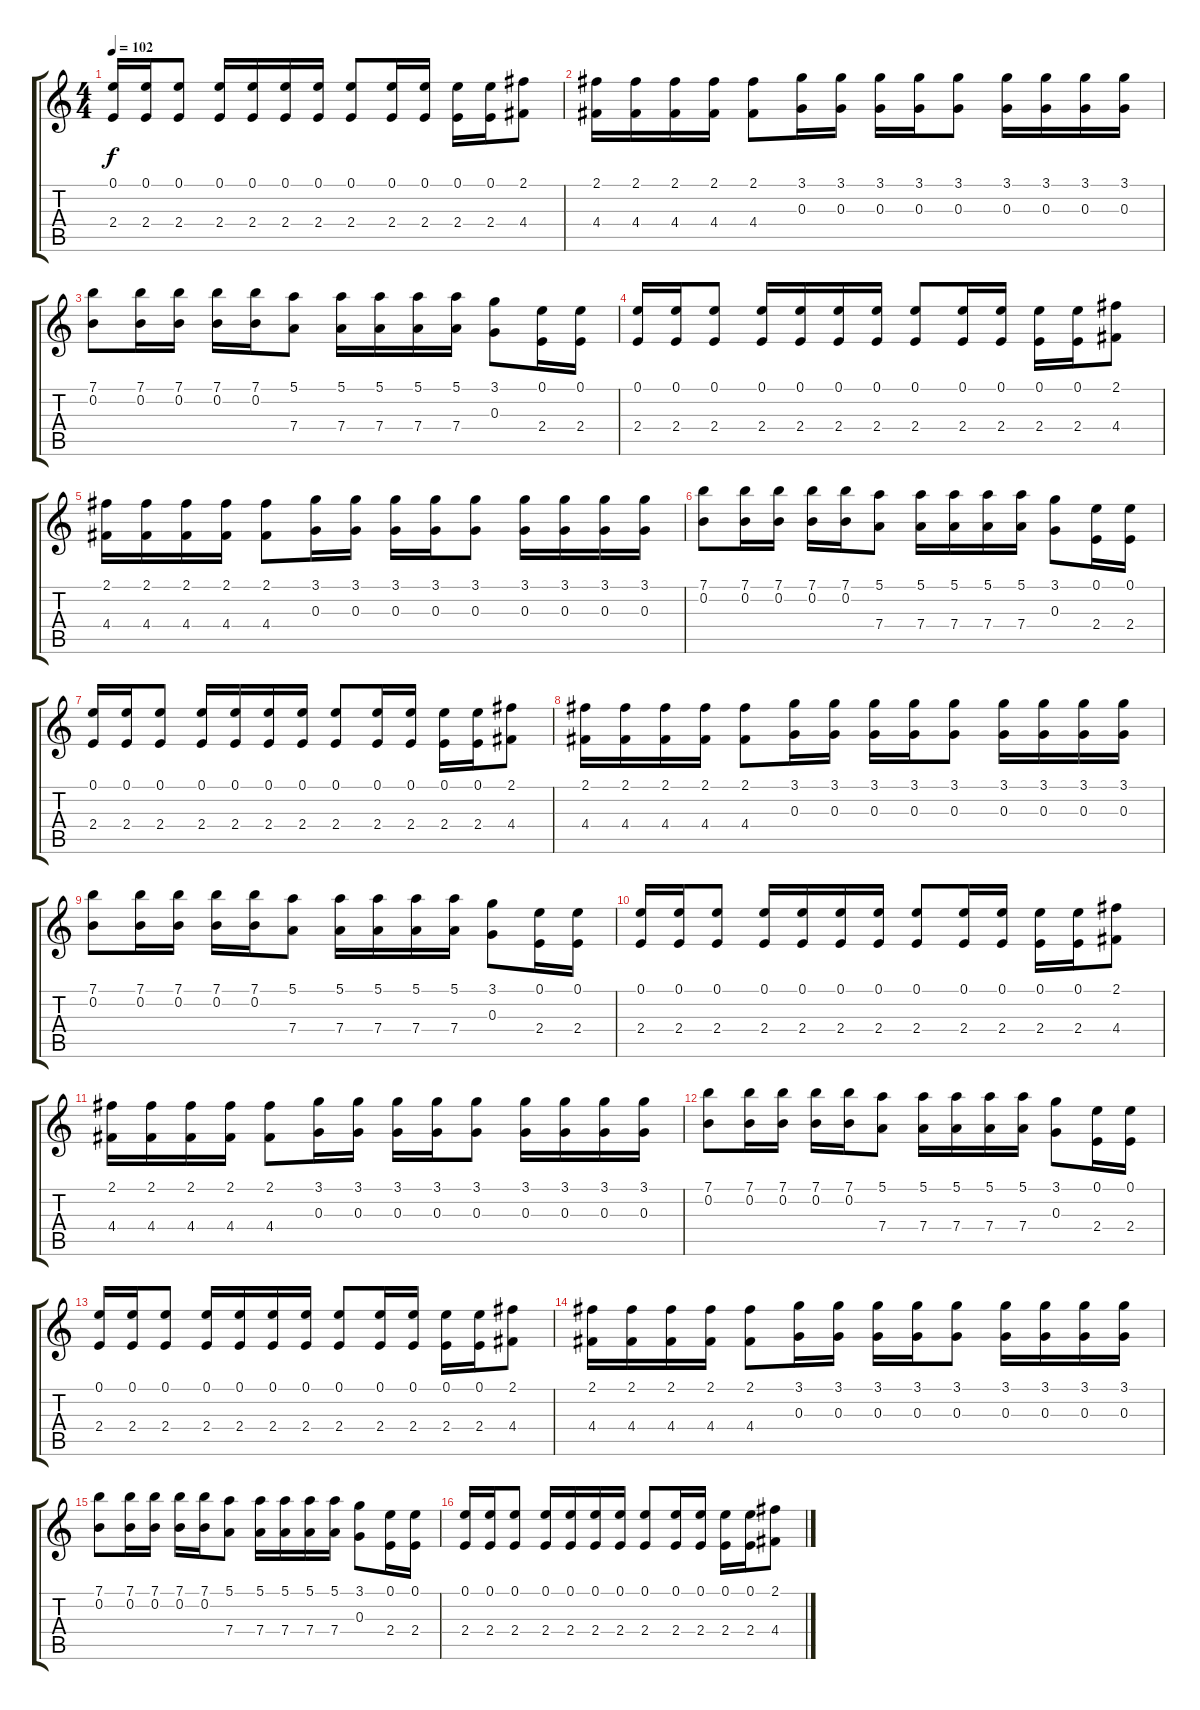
\track "" {instrument distortionguitar}
\staff {score tabs}
\tuning (E4 B3 G3 D3 A2 E2) {hide}
\ts (4 4)
\tempo 102
\clef g2
\ks c
(0.1 2.4).16{dy f} (0.1 2.4).16 (0.1 2.4).8 (0.1 2.4).16 (0.1 2.4).16 (0.1 2.4).16 (0.1 2.4).16 (0.1 2.4).8 (0.1 2.4).16 (0.1 2.4).16 (0.1 2.4).16 (0.1 2.4).16 (2.1 4.4).8 |
(2.1 4.4).16 (2.1 4.4).16 (2.1 4.4).16 (2.1 4.4).16 (2.1 4.4).8 (3.1 0.3).16 (3.1 0.3).16 (3.1 0.3).16 (3.1 0.3).16 (3.1 0.3).8 (3.1 0.3).16 (3.1 0.3).16 (3.1 0.3).16 (3.1 0.3).16 |
(7.1 0.2).8 (7.1 0.2).16 (7.1 0.2).16 (7.1 0.2).16 (7.1 0.2).16 (5.1 7.4).8 (5.1 7.4).16 (5.1 7.4).16 (5.1 7.4).16 (5.1 7.4).16 (3.1 0.3).8 (0.1 2.4).16 (0.1 2.4).16 |
(0.1 2.4).16 (0.1 2.4).16 (0.1 2.4).8 (0.1 2.4).16 (0.1 2.4).16 (0.1 2.4).16 (0.1 2.4).16 (0.1 2.4).8 (0.1 2.4).16 (0.1 2.4).16 (0.1 2.4).16 (0.1 2.4).16 (2.1 4.4).8 |
(2.1 4.4).16 (2.1 4.4).16 (2.1 4.4).16 (2.1 4.4).16 (2.1 4.4).8 (3.1 0.3).16 (3.1 0.3).16 (3.1 0.3).16 (3.1 0.3).16 (3.1 0.3).8 (3.1 0.3).16 (3.1 0.3).16 (3.1 0.3).16 (3.1 0.3).16 |
(7.1 0.2).8 (7.1 0.2).16 (7.1 0.2).16 (7.1 0.2).16 (7.1 0.2).16 (5.1 7.4).8 (5.1 7.4).16 (5.1 7.4).16 (5.1 7.4).16 (5.1 7.4).16 (3.1 0.3).8 (0.1 2.4).16 (0.1 2.4).16 |
(0.1 2.4).16 (0.1 2.4).16 (0.1 2.4).8 (0.1 2.4).16 (0.1 2.4).16 (0.1 2.4).16 (0.1 2.4).16 (0.1 2.4).8 (0.1 2.4).16 (0.1 2.4).16 (0.1 2.4).16 (0.1 2.4).16 (2.1 4.4).8 |
(2.1 4.4).16 (2.1 4.4).16 (2.1 4.4).16 (2.1 4.4).16 (2.1 4.4).8 (3.1 0.3).16 (3.1 0.3).16 (3.1 0.3).16 (3.1 0.3).16 (3.1 0.3).8 (3.1 0.3).16 (3.1 0.3).16 (3.1 0.3).16 (3.1 0.3).16 |
(7.1 0.2).8 (7.1 0.2).16 (7.1 0.2).16 (7.1 0.2).16 (7.1 0.2).16 (5.1 7.4).8 (5.1 7.4).16 (5.1 7.4).16 (5.1 7.4).16 (5.1 7.4).16 (3.1 0.3).8 (0.1 2.4).16 (0.1 2.4).16 |
(0.1 2.4).16 (0.1 2.4).16 (0.1 2.4).8 (0.1 2.4).16 (0.1 2.4).16 (0.1 2.4).16 (0.1 2.4).16 (0.1 2.4).8 (0.1 2.4).16 (0.1 2.4).16 (0.1 2.4).16 (0.1 2.4).16 (2.1 4.4).8 |
(2.1 4.4).16 (2.1 4.4).16 (2.1 4.4).16 (2.1 4.4).16 (2.1 4.4).8 (3.1 0.3).16 (3.1 0.3).16 (3.1 0.3).16 (3.1 0.3).16 (3.1 0.3).8 (3.1 0.3).16 (3.1 0.3).16 (3.1 0.3).16 (3.1 0.3).16 |
(7.1 0.2).8 (7.1 0.2).16 (7.1 0.2).16 (7.1 0.2).16 (7.1 0.2).16 (5.1 7.4).8 (5.1 7.4).16 (5.1 7.4).16 (5.1 7.4).16 (5.1 7.4).16 (3.1 0.3).8 (0.1 2.4).16 (0.1 2.4).16 |
(0.1 2.4).16 (0.1 2.4).16 (0.1 2.4).8 (0.1 2.4).16 (0.1 2.4).16 (0.1 2.4).16 (0.1 2.4).16 (0.1 2.4).8 (0.1 2.4).16 (0.1 2.4).16 (0.1 2.4).16 (0.1 2.4).16 (2.1 4.4).8 |
(2.1 4.4).16 (2.1 4.4).16 (2.1 4.4).16 (2.1 4.4).16 (2.1 4.4).8 (3.1 0.3).16 (3.1 0.3).16 (3.1 0.3).16 (3.1 0.3).16 (3.1 0.3).8 (3.1 0.3).16 (3.1 0.3).16 (3.1 0.3).16 (3.1 0.3).16 |
(7.1 0.2).8 (7.1 0.2).16 (7.1 0.2).16 (7.1 0.2).16 (7.1 0.2).16 (5.1 7.4).8 (5.1 7.4).16 (5.1 7.4).16 (5.1 7.4).16 (5.1 7.4).16 (3.1 0.3).8 (0.1 2.4).16 (0.1 2.4).16 |
(0.1 2.4).16 (0.1 2.4).16 (0.1 2.4).8 (0.1 2.4).16 (0.1 2.4).16 (0.1 2.4).16 (0.1 2.4).16 (0.1 2.4).8 (0.1 2.4).16 (0.1 2.4).16 (0.1 2.4).16 (0.1 2.4).16 (2.1 4.4).8
